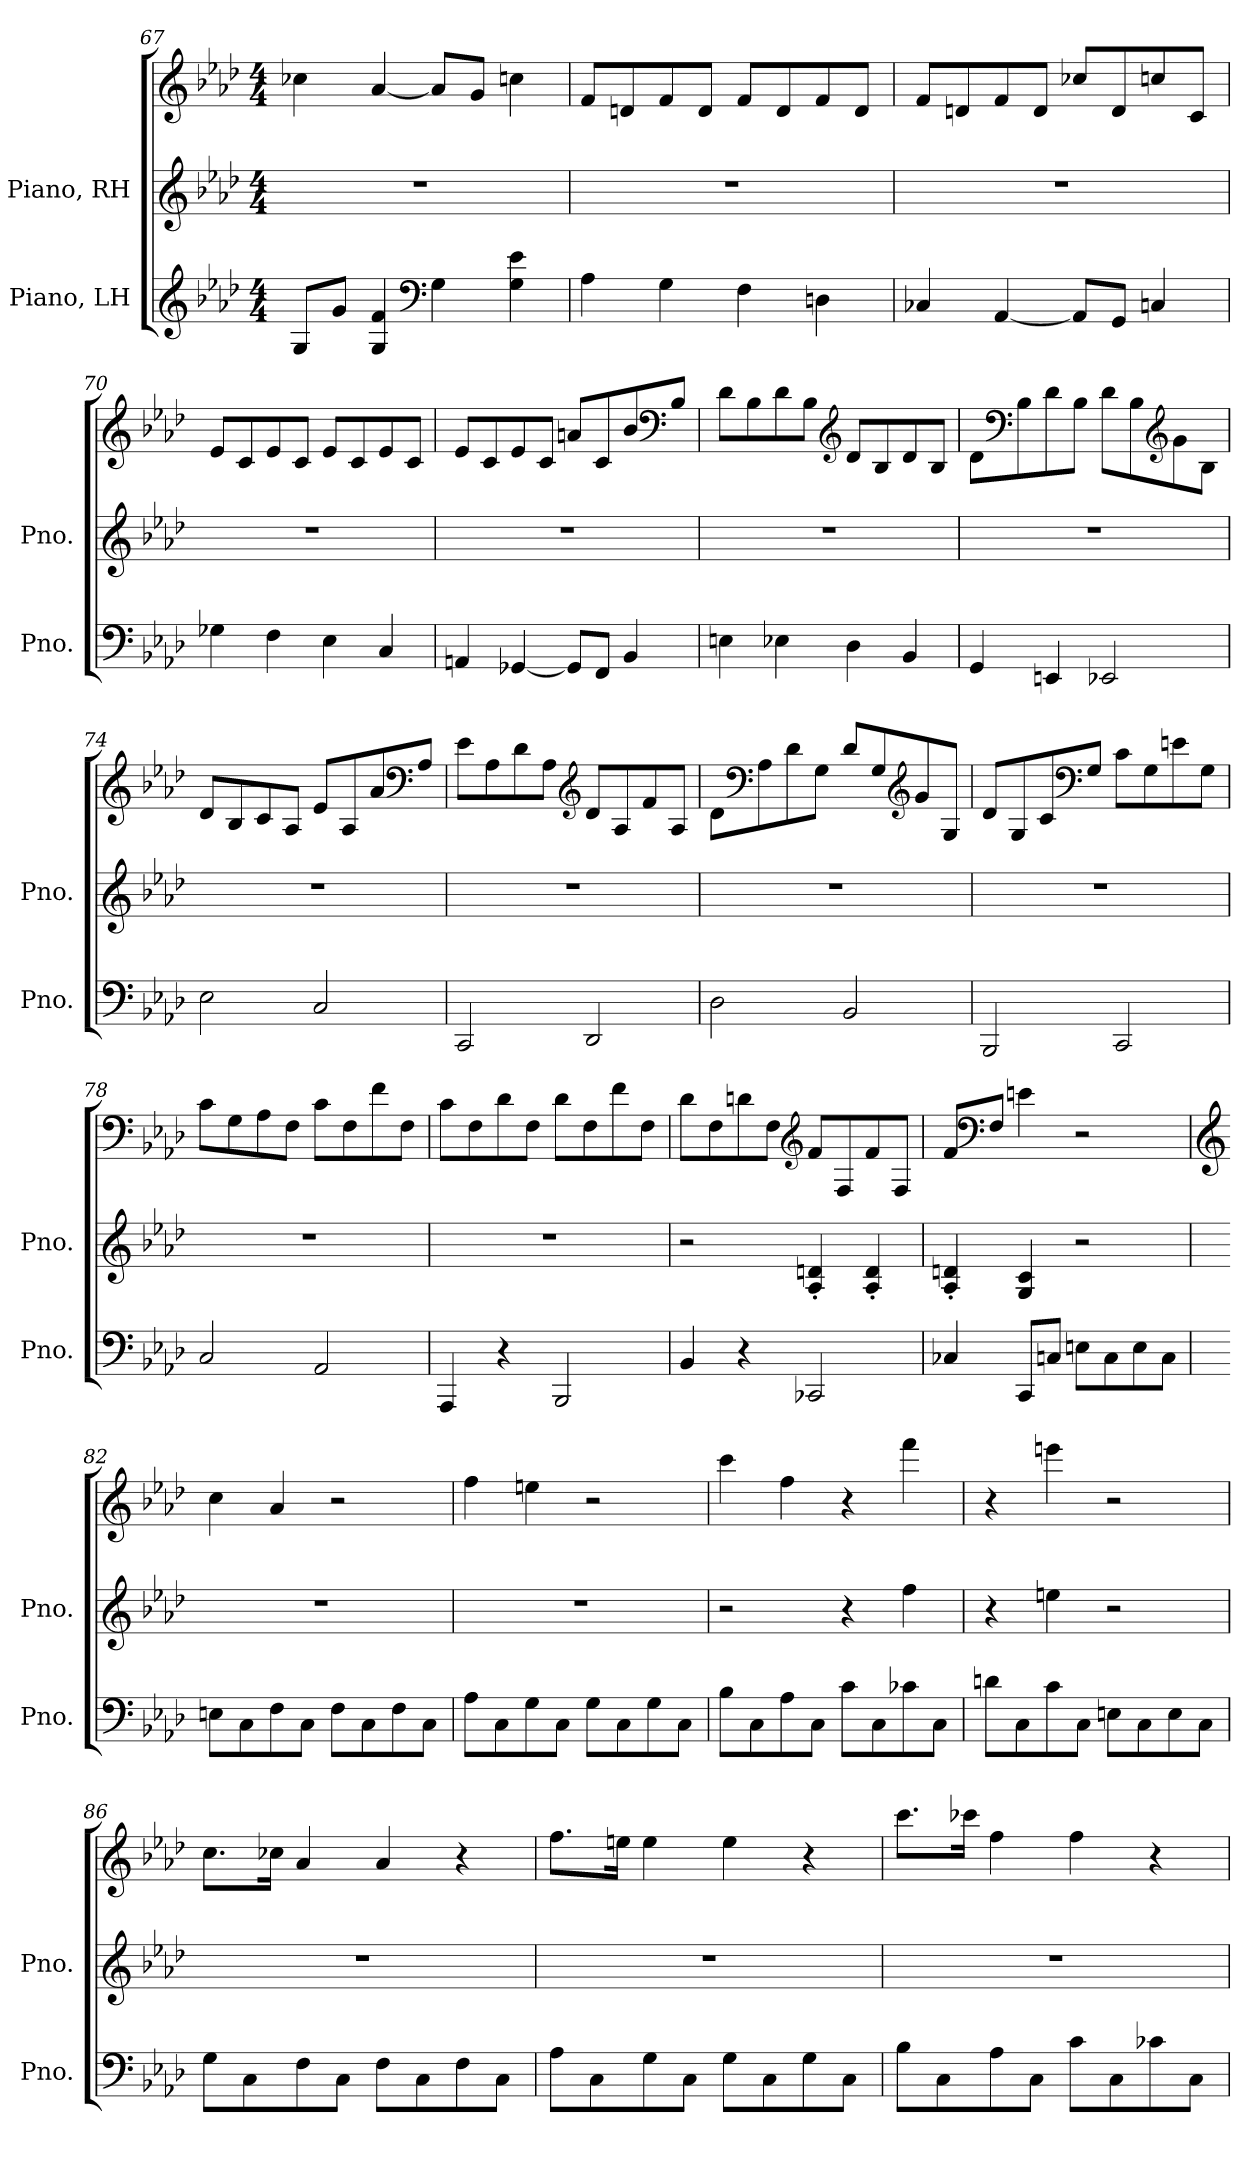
**kern	**kern	**kern
*part2	*part1	*part1
*staff3	*staff2	*staff1
*I"Piano, LH	*I"Piano, RH	*
*I'Pno.	*I'Pno.	*
*clefG2	*clefG2	*clefG2
*k[b-e-a-d-]	*k[b-e-a-d-]	*k[b-e-a-d-]
*M4/4	*M4/4	*M4/4
=67	=67	=67
8G/L	1r	4cc-X\
8g/J	.	.
4G/ 4f/	.	[4a-/
*clefF4	*	*
4G\	.	8a-/L]
.	.	8g/J
4G\ 4e-\	.	4ccn\
=68	=68	=68
4A-\	1r	8f/L
.	.	8dn/
4G\	.	8f/
.	.	8d/J
4F\	.	8f/L
.	.	8d/
4Dn\	.	8f/
.	.	8d/J
!!LO:PB:g=z
=69	=69	=69
4C-X/	1r	8f/L
.	.	8dn/
[4AA-/	.	8f/
.	.	8d/J
8AA-/L]	.	8cc-X/L
8GG/J	.	8d/
4Cn/	.	8ccn/
.	.	8c/J
=70	=70	=70
4G-X\	1r	8e-/L
.	.	8c/
4F\	.	8e-/
.	.	8c/J
4E-\	.	8e-/L
.	.	8c/
4C/	.	8e-/
.	.	8c/J
=71	=71	=71
4AAn/	1r	8e-/L
.	.	8c/
[4GG-X/	.	8e-/
.	.	8c/J
8GG-/L]	.	8an/L
8FF/J	.	8c/
4BB-/	.	8b-/
*	*	*clefF4
.	.	8B-/J
=72	=72	=72
4En\	1r	8d-\L
.	.	8B-\
4E-X\	.	8d-\
.	.	8B-\J
*	*	*clefG2
4D-\	.	8d-/L
.	.	8B-/
4BB-/	.	8d-/
.	.	8B-/J
!!LO:LB:g=z
=73	=73	=73
4GG/	1r	8d-\L
*	*	*clefF4
.	.	8B-\
4EEn/	.	8d-\
.	.	8B-\J
2EE-X/	.	8d-\L
.	.	8B-\
*	*	*clefG2
.	.	8g\
.	.	8B-\J
=74	=74	=74
2E-\	1r	8d-/L
.	.	8B-/
.	.	8c/
.	.	8A-/J
2C/	.	8e-/L
.	.	8A-/
.	.	8a-/
*	*	*clefF4
.	.	8A-/J
=75	=75	=75
2CC/	1r	8e-\L
.	.	8A-\
.	.	8d-\
.	.	8A-\J
*	*	*clefG2
2DD-/	.	8d-/L
.	.	8A-/
.	.	8f/
.	.	8A-/J
!!LO:LB:g=z
=76	=76	=76
2D-\	1r	8d-\L
*	*	*clefF4
.	.	8A-\
.	.	8d-\
.	.	8G\J
2BB-/	.	8d-/L
.	.	8G/
*	*	*clefG2
.	.	8g/
.	.	8G/J
=77	=77	=77
2BBB-/	1r	8d-/L
.	.	8G/
.	.	8c/
*	*	*clefF4
.	.	8G/J
2CC/	.	8c\L
.	.	8G\
.	.	8en\
.	.	8G\J
=78	=78	=78
2C/	1r	8c\L
.	.	8G\
.	.	8A-\
.	.	8F\J
2AA-/	.	8c\L
.	.	8F\
.	.	8f\
.	.	8F\J
=79	=79	=79
4AAA-/	1r	8c\L
.	.	8F\
4r	.	8d-\
.	.	8F\J
2BBB-/	.	8d-\L
.	.	8F\
.	.	8f\
.	.	8F\J
!!LO:LB:g=z
=80	=80	=80
4BB-/	2r	8d-\L
.	.	8F\
4r	.	8dn\
.	.	8F\J
*	*	*clefG2
2CC-X/	4A-/' 4dn/'	8f/L
.	.	8F/
.	4A-/' 4d/'	8f/
.	.	8F/J
=81	=81	=81
4C-X/	4A-/' 4dn/'	8f/L
*	*	*clefF4
.	.	8F/J
8CC/L	4G/ 4c/	4en\
8Cn/J	.	.
8En\L	2r	2r
8C\	.	.
8E\	.	.
8C\J	.	.
=82	=82	=82
*	*	*clefG2
8En\L	1r	4cc\
8C\	.	.
8F\	.	4a-/
8C\J	.	.
8F\L	.	2r
8C\	.	.
8F\	.	.
8C\J	.	.
=83	=83	=83
8A-\L	1r	4ff\
8C\	.	.
8G\	.	4een\
8C\J	.	.
8G\L	.	2r
8C\	.	.
8G\	.	.
8C\J	.	.
!!LO:PB:g=z
=84	=84	=84
8B-\L	2r	4ccc\
8C\	.	.
8A-\	.	4ff\
8C\J	.	.
8c\L	4r	4r
8C\	.	.
8c-X\	4ff\	4fff\
8C\J	.	.
=85	=85	=85
8dn\L	4r	4r
8C\	.	.
8c\	4een\	4eeen\
8C\J	.	.
8En\L	2r	2r
8C\	.	.
8E\	.	.
8C\J	.	.
=86	=86	=86
8G\L	1r	8.cc\L
8C\	.	.
.	.	16cc-X\Jk
8F\	.	4a-/
8C\J	.	.
8F\L	.	4a-/
8C\	.	.
8F\	.	4r
8C\J	.	.
=87	=87	=87
8A-\L	1r	8.ff\L
8C\	.	.
.	.	16een\Jk
8G\	.	4ee\
8C\J	.	.
8G\L	.	4ee\
8C\	.	.
8G\	.	4r
8C\J	.	.
!!LO:LB:g=z
=88	=88	=88
8B-\L	1r	8.ccc\L
8C\	.	.
.	.	16ccc-X\Jk
8A-\	.	4ff\
8C\J	.	.
8c\L	.	4ff\
8C\	.	.
8c-X\	.	4r
8C\J	.	.
=	=	=
*-	*-	*-
